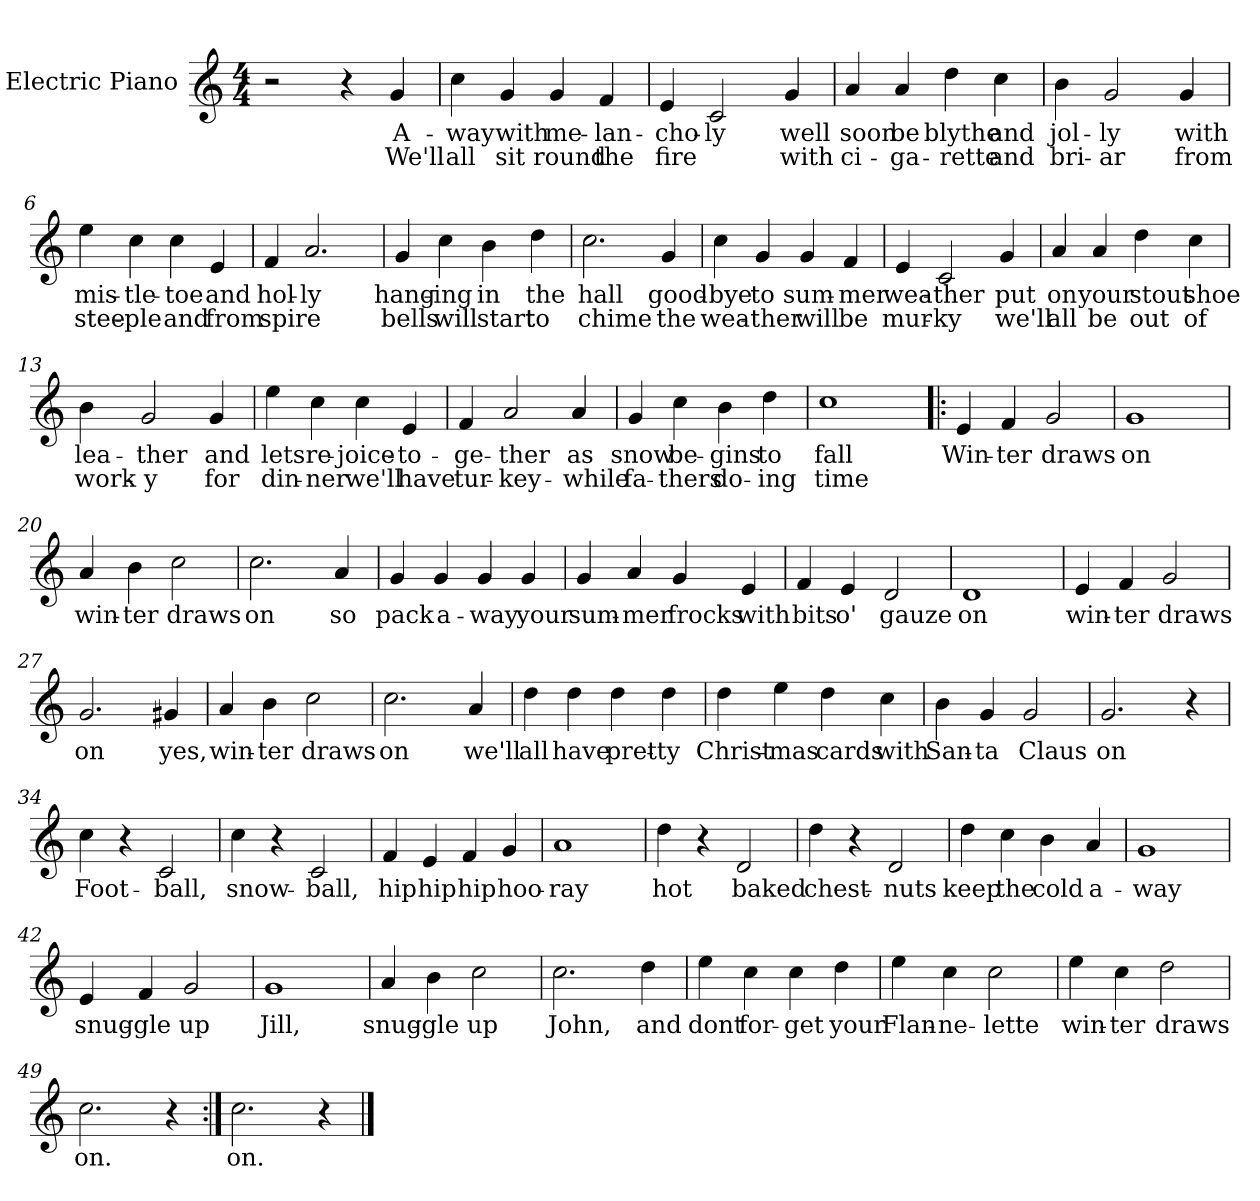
**kern	**text	**text
*part1	*part1	*part1
*staff1	*staff1	*staff1
*I"Electric Piano	*	*
*I'E.Pno	*	*
*clefG2	*	*
*k[]	*	*
*C:	*	*
*M4/4	*	*
=1	=1	=1
2r	.	.
4r	.	.
4g/	A-	We'll
=2	=2	=2
4cc\	-way	all
4g/	with	sit
4g/	me-	round
4f/	-lan-	the
=3	=3	=3
4e/	-cho-	fire
2c/	-ly	.
4g/	well	with
=4	=4	=4
4a/	soon	ci-
4a/	be	-ga-
4dd\	blythe	-rette
4cc\	and	and
=5	=5	=5
4b\	jol-	bri-
2g/	-ly	-ar
4g/	with	from
!!LO:LB:g=z
=6	=6	=6
4ee\	mis-	stee-
4cc\	-tle-	-ple
4cc\	-toe	and
4e/	and	from
=7	=7	=7
4f/	hol-	spire
2.a/	-ly	.
=8	=8	=8
4g/	hang-	bells
4cc\	-ing	will
4b\	in	start
4dd\	the	to
=9	=9	=9
2.cc\	hall	chime
4g/	good-	the
!!LO:LB:g=z
=10	=10	=10
4cc\	-bye	wea-
4g/	to	-ther
4g/	sum-	will
4f/	-mer	be
=11	=11	=11
4e/	wea-	mur-
2c/	-ther	-ky
4g/	put	we'll
=12	=12	=12
4a/	on	all
4a/	your	be
4dd\	stout	out
4cc\	shoe	of
=13	=13	=13
4b\	lea-	work-
2g/	-ther	-y
4g/	and	for
!!LO:LB:g=z
=14	=14	=14
4ee\	lets	din-
4cc\	re-	-ner
4cc\	-joice-	we'll
4e/	to-	have
=15	=15	=15
4f/	-ge-	tur-
2a/	-ther	-key-
4a/	as	while
=16	=16	=16
4g/	snow	fa-
4cc\	be-	-thers
4b\	-gins	do-
4dd\	to	-ing
=17	=17	=17
1cc	fall	time
!!LO:LB:g=z
=18!|:	=18!|:	=18!|:
4e/	Win-	.
4f/	-ter	.
2g/	draws	.
=19	=19	=19
1g	on	.
=20	=20	=20
4a/	win-	.
4b\	-ter	.
2cc\	draws	.
=21	=21	=21
2.cc\	on	.
4a/	so	.
!!LO:LB:g=z
=22	=22	=22
4g/	pack	.
4g/	a-	.
4g/	-way	.
4g/	your	.
=23	=23	=23
4g/	sum-	.
4a/	-mer	.
4g/	frocks	.
4e/	with	.
=24	=24	=24
4f/	bits	.
4e/	o'	.
2d/	gauze	.
=25	=25	=25
1d	on	.
!!LO:LB:g=z
=26	=26	=26
4e/	win-	.
4f/	-ter	.
2g/	draws	.
=27	=27	=27
2.g/	on	.
4g#X/	yes,	.
=28	=28	=28
4a/	win-	.
4b\	-ter	.
2cc\	draws	.
=29	=29	=29
2.cc\	on	.
4a/	we'll	.
!!LO:LB:g=z
=30	=30	=30
4dd\	all	.
4dd\	have	.
4dd\	pret-	.
4dd\	-ty	.
=31	=31	=31
4dd\	Christ-	.
4ee\	-mas	.
4dd\	cards	.
4cc\	with	.
=32	=32	=32
4b\	San-	.
4g/	-ta	.
2g/	Claus	.
=33	=33	=33
2.g/	on	.
4r	.	.
!!LO:PB:g=z
=34	=34	=34
4cc\	Foot-	.
4r	.	.
2c/	-ball,	.
=35	=35	=35
4cc\	snow-	.
4r	.	.
2c/	-ball,	.
=36	=36	=36
4f/	hip	.
4e/	hip	.
4f/	hip	.
4g/	hoo-	.
=37	=37	=37
1a	-ray	.
!!LO:LB:g=z
=38	=38	=38
4dd\	hot	.
4r	.	.
2d/	baked	.
=39	=39	=39
4dd\	chest-	.
4r	.	.
2d/	-nuts	.
=40	=40	=40
4dd\	keep	.
4cc\	the	.
4b\	cold	.
4a/	a-	.
=41	=41	=41
1g	-way	.
!!LO:LB:g=z
=42	=42	=42
4e/	snug-	.
4f/	-gle	.
2g/	up	.
=43	=43	=43
1g	Jill,	.
=44	=44	=44
4a/	snug-	.
4b\	-gle	.
2cc\	up	.
=45	=45	=45
2.cc\	John,	.
4dd\	and	.
!!LO:LB:g=z
=46	=46	=46
4ee\	dont	.
4cc\	for-	.
4cc\	-get	.
4dd\	your	.
=47	=47	=47
4ee\	Flan-	.
4cc\	-ne-	.
2cc\	-lette	.
=48	=48	=48
4ee\	win-	.
4cc\	-ter	.
2dd\	draws	.
=49	=49	=49
2.cc\	on.	.
4r	.	.
=50:|!	=50:|!	=50:|!
2.cc\	on.	.
4r	.	.
==	==	==
*-	*-	*-
